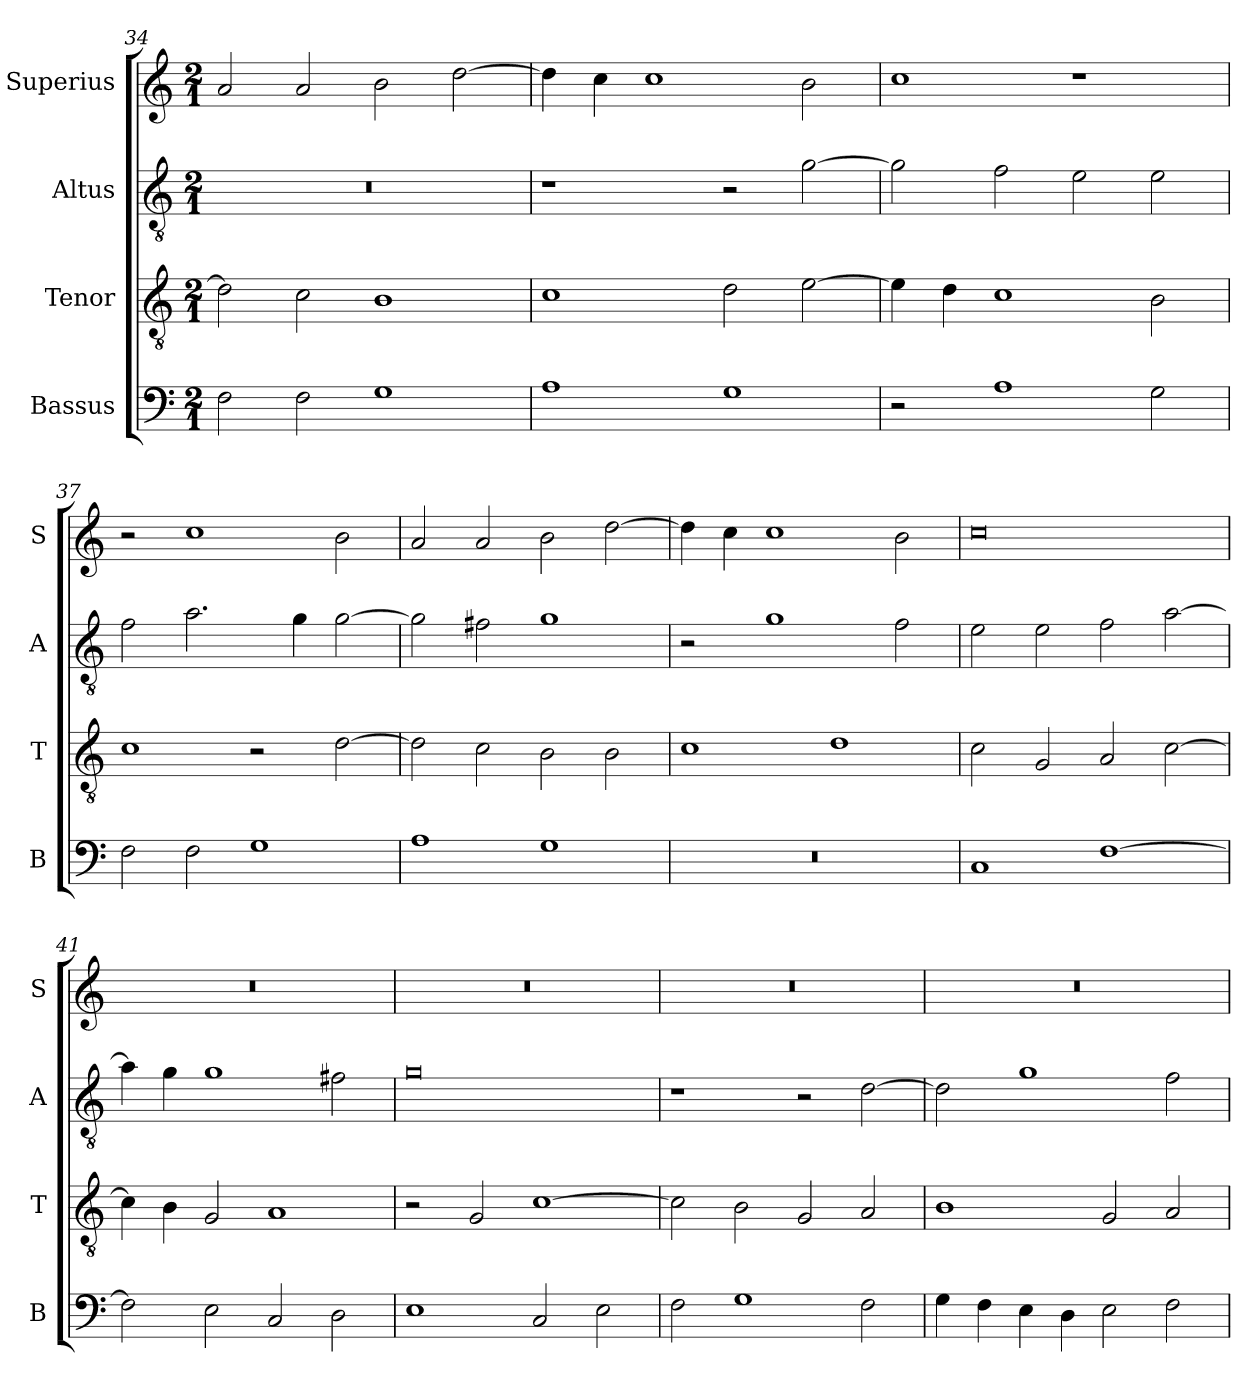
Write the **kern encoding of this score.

**kern	**kern	**kern	**kern
*part4	*part3	*part2	*part1
*staff4	*staff3	*staff2	*staff1
*I"Bassus	*I"Tenor	*I"Altus	*I"Superius
*I'B	*I'T	*I'A	*I'S
*clefF4	*clefGv2	*clefGv2	*clefG2
*k[]	*k[]	*k[]	*k[]
*C:	*C:	*C:	*C:
*M2/1	*M2/1	*M2/1	*M2/1
=34	=34	=34	=34
2F	2d]	0r	2a
2F	2c	.	2a
1G	1B	.	2b
.	.	.	[2dd
=35	=35	=35	=35
1A	1c	1r	4dd]
.	.	.	4cc
.	.	.	1cc
1G	2d	2r	.
.	[2e	[2g	2b
=36	=36	=36	=36
2r	4e]	2g]	1cc
.	4d	.	.
1A	1c	2f	.
.	.	2e	1r
2G	2B	2e	.
=37	=37	=37	=37
2F	1c	2f	2r
2F	.	2.a	1cc
1G	2r	.	.
.	.	4g	.
.	[2d	[2g	2b
=38	=38	=38	=38
1A	2d]	2g]	2a
.	2c	2f#X	2a
1G	2B	1g	2b
.	2B	.	[2dd
=39	=39	=39	=39
0r	1c	2r	4dd]
.	.	.	4cc
.	.	1g	1cc
.	1d	.	.
.	.	2f	2b
=40	=40	=40	=40
1C	2c	2e	0cc
.	2G	2e	.
[1F	2A	2f	.
.	[2c	[2a	.
=41	=41	=41	=41
2F]	4c]	4a]	0r
.	4B	4g	.
2E	2G	1g	.
2C	1A	.	.
2D	.	2f#X	.
=42	=42	=42	=42
1E	2r	0g	0r
.	2G	.	.
2C	[1c	.	.
2E	.	.	.
=43	=43	=43	=43
2F	2c]	1r	0r
1G	2B	.	.
.	2G	2r	.
2F	2A	[2d	.
=44	=44	=44	=44
4G	1B	2d]	0r
4F	.	.	.
4E	.	1g	.
4D	.	.	.
2E	2G	.	.
2F	2A	2f	.
=	=	=	=
*-	*-	*-	*-
